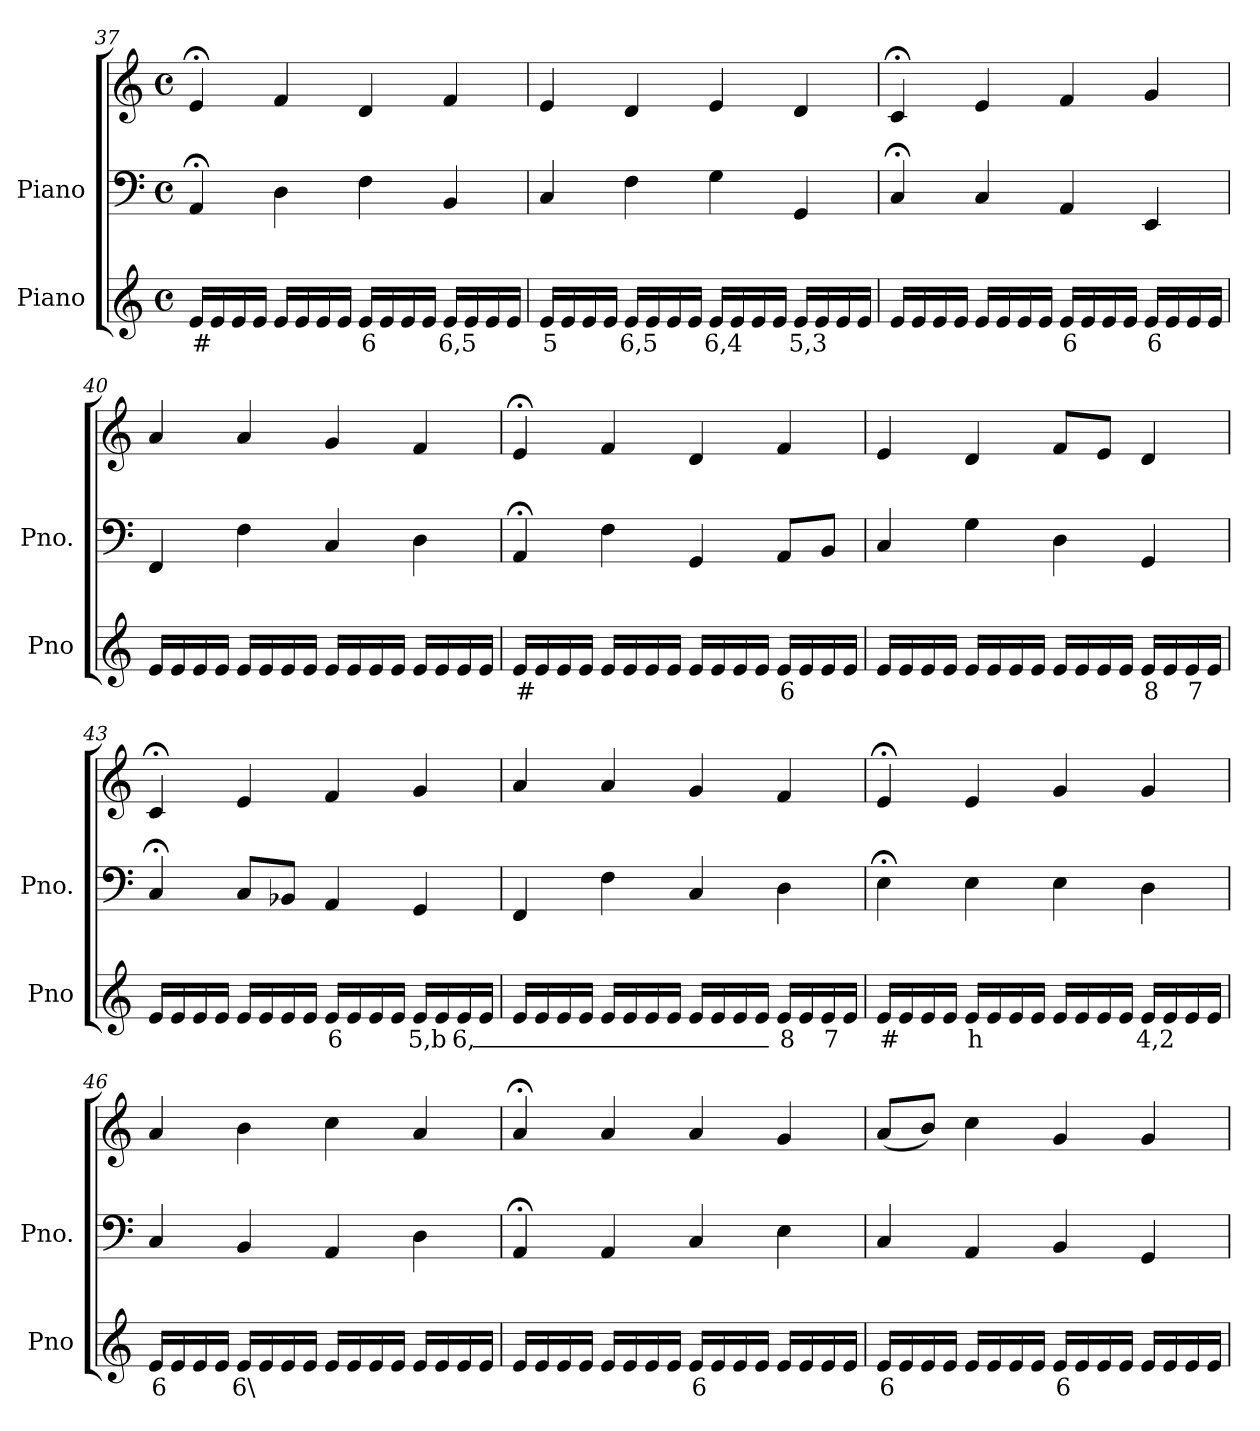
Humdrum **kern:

**kern	**text	**kern	**kern
*part2	*part2	*part1	*part1
*staff3	*staff3	*staff2	*staff1
*I"Piano	*	*I"Piano	*
*I'Pno	*	*I'Pno.	*
*clefG2	*	*clefF4	*clefG2
*k[]	*	*k[]	*k[]
*M4/4	*	*M4/4	*M4/4
*met(c)	*	*met(c)	*met(c)
=37	=37	=37	=37
!	!LO:LY:b	!	!
16e/LL	#	4AA;</	4e;</
16e/	.	.	.
16e/	.	.	.
16e/JJ	.	.	.
16e/LL	.	4D\	4f/
16e/	.	.	.
16e/	.	.	.
16e/JJ	.	.	.
!	!LO:LY:b	!	!
16e/LL	6	4F\	4d/
16e/	.	.	.
16e/	.	.	.
16e/JJ	.	.	.
!	!LO:LY:b	!	!
16e/LL	6,5	4BB/	4f/
16e/	.	.	.
16e/	.	.	.
16e/JJ	.	.	.
=38	=38	=38	=38
!	!LO:LY:b	!	!
16e/LL	5	4C/	4e/
16e/	.	.	.
16e/	.	.	.
16e/JJ	.	.	.
!	!LO:LY:b	!	!
16e/LL	6,5	4F\	4d/
16e/	.	.	.
16e/	.	.	.
16e/JJ	.	.	.
!	!LO:LY:b	!	!
16e/LL	6,4	4G\	4e/
16e/	.	.	.
16e/	.	.	.
16e/JJ	.	.	.
!	!LO:LY:b	!	!
16e/LL	5,3	4GG/	4d/
16e/	.	.	.
16e/	.	.	.
16e/JJ	.	.	.
=39	=39	=39	=39
16e/LL	.	4C;</	4c;</
16e/	.	.	.
16e/	.	.	.
16e/JJ	.	.	.
16e/LL	.	4C/	4e/
16e/	.	.	.
16e/	.	.	.
16e/JJ	.	.	.
!	!LO:LY:b	!	!
16e/LL	6	4AA/	4f/
16e/	.	.	.
16e/	.	.	.
16e/JJ	.	.	.
!	!LO:LY:b	!	!
16e/LL	6	4EE/	4g/
16e/	.	.	.
16e/	.	.	.
16e/JJ	.	.	.
=40	=40	=40	=40
16e/LL	.	4FF/	4a/
16e/	.	.	.
16e/	.	.	.
16e/JJ	.	.	.
16e/LL	.	4F\	4a/
16e/	.	.	.
16e/	.	.	.
16e/JJ	.	.	.
16e/LL	.	4C/	4g/
16e/	.	.	.
16e/	.	.	.
16e/JJ	.	.	.
16e/LL	.	4D\	4f/
16e/	.	.	.
16e/	.	.	.
16e/JJ	.	.	.
=41	=41	=41	=41
!	!LO:LY:b	!	!
16e/LL	#	4AA;</	4e;</
16e/	.	.	.
16e/	.	.	.
16e/JJ	.	.	.
16e/LL	.	4F\	4f/
16e/	.	.	.
16e/	.	.	.
16e/JJ	.	.	.
16e/LL	.	4GG/	4d/
16e/	.	.	.
16e/	.	.	.
16e/JJ	.	.	.
!	!LO:LY:b	!	!
16e/LL	6	8AA/L	4f/
16e/	.	.	.
16e/	.	8BB/J	.
16e/JJ	.	.	.
=42	=42	=42	=42
16e/LL	.	4C/	4e/
16e/	.	.	.
16e/	.	.	.
16e/JJ	.	.	.
16e/LL	.	4G\	4d/
16e/	.	.	.
16e/	.	.	.
16e/JJ	.	.	.
16e/LL	.	4D\	8f/L
16e/	.	.	.
16e/	.	.	8e/J
16e/JJ	.	.	.
!	!LO:LY:b	!	!
16e/LL	8	4GG/	4d/
16e/	.	.	.
!	!LO:LY:b	!	!
16e/	7	.	.
16e/JJ	.	.	.
=43	=43	=43	=43
16e/LL	.	4C;</	4c;</
16e/	.	.	.
16e/	.	.	.
16e/JJ	.	.	.
16e/LL	.	8C/L	4e/
16e/	.	.	.
16e/	.	8BB-X/J	.
16e/JJ	.	.	.
!	!LO:LY:b	!	!
16e/LL	6	4AA/	4f/
16e/	.	.	.
16e/	.	.	.
16e/JJ	.	.	.
!	!LO:LY:b	!	!
16e/LL	5,b	4GG/	4g/
16e/	.	.	.
!	!LO:LY:b	!	!
16e/	6,_	.	.
16e/JJ	.	.	.
=44	=44	=44	=44
16e/LL	.	4FF/	4a/
16e/	.	.	.
16e/	.	.	.
16e/JJ	.	.	.
16e/LL	.	4F\	4a/
16e/	.	.	.
16e/	.	.	.
16e/JJ	.	.	.
16e/LL	.	4C/	4g/
16e/	.	.	.
16e/	.	.	.
16e/JJ	.	.	.
!	!LO:LY:b	!	!
16e/LL	8	4D\	4f/
16e/	.	.	.
!	!LO:LY:b	!	!
16e/	7	.	.
16e/JJ	.	.	.
=45	=45	=45	=45
!	!LO:LY:b	!	!
16e/LL	#	4E;<\	4e;</
16e/	.	.	.
16e/	.	.	.
16e/JJ	.	.	.
!	!LO:LY:b	!	!
16e/LL	h	4E\	4e/
16e/	.	.	.
16e/	.	.	.
16e/JJ	.	.	.
16e/LL	.	4E\	4g/
16e/	.	.	.
16e/	.	.	.
16e/JJ	.	.	.
!	!LO:LY:b	!	!
16e/LL	4,2	4D\	4g/
16e/	.	.	.
16e/	.	.	.
16e/JJ	.	.	.
=46	=46	=46	=46
!	!LO:LY:b	!	!
16e/LL	6	4C/	4a/
16e/	.	.	.
16e/	.	.	.
16e/JJ	.	.	.
!	!LO:LY:b	!	!
16e/LL	6\	4BB/	4b\
16e/	.	.	.
16e/	.	.	.
16e/JJ	.	.	.
16e/LL	.	4AA/	4cc\
16e/	.	.	.
16e/	.	.	.
16e/JJ	.	.	.
16e/LL	.	4D\	4a/
16e/	.	.	.
16e/	.	.	.
16e/JJ	.	.	.
=47	=47	=47	=47
16e/LL	.	4AA;</	4a;</
16e/	.	.	.
16e/	.	.	.
16e/JJ	.	.	.
16e/LL	.	4AA/	4a/
16e/	.	.	.
16e/	.	.	.
16e/JJ	.	.	.
!	!LO:LY:b	!	!
16e/LL	6	4C/	4a/
16e/	.	.	.
16e/	.	.	.
16e/JJ	.	.	.
16e/LL	.	4E\	4g/
16e/	.	.	.
16e/	.	.	.
16e/JJ	.	.	.
=48	=48	=48	=48
!	!LO:LY:b	!	!
16e/LL	6	4C/	(<8a/L
16e/	.	.	.
16e/	.	.	8b/J)
16e/JJ	.	.	.
16e/LL	.	4AA/	4cc\
16e/	.	.	.
16e/	.	.	.
16e/JJ	.	.	.
!	!LO:LY:b	!	!
16e/LL	6	4BB/	4g/
16e/	.	.	.
16e/	.	.	.
16e/JJ	.	.	.
16e/LL	.	4GG/	4g/
16e/	.	.	.
16e/	.	.	.
16e/JJ	.	.	.
=	=	=	=
*-	*-	*-	*-
